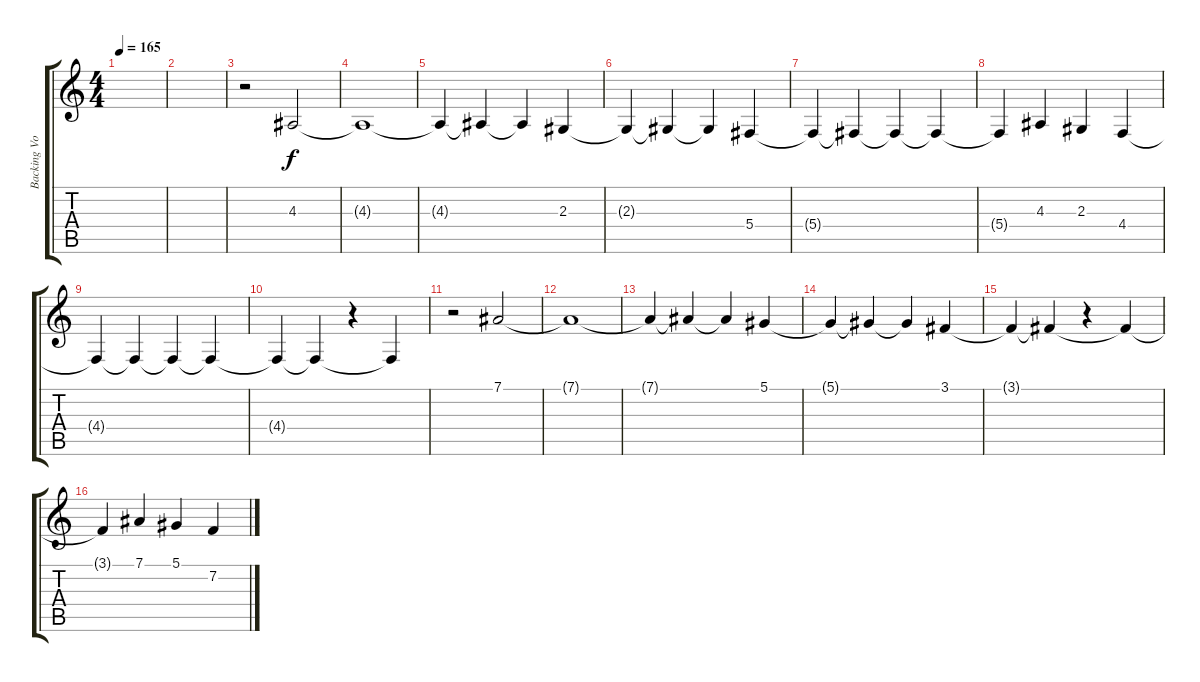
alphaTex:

\track ("Backing Vocals" "Backing Vo") {instrument violin}
\staff {score tabs}
\tuning (Eb4 Bb3 Gb3 Db3 Ab2 Eb2) {hide}
\ts (4 4)
\tempo 165
\clef g2
\ks c
|
|
r.2{volume 12 balance 8} 4.3.2 |
4.3{t}.1 |
4.3{t}.4 4.3{t}.4 4.3{t}.4 2.3.4 |
2.3{t}.4 2.3{t}.4 2.3{t}.4 5.4.4 |
5.4{t}.4 5.4{t}.4 5.4{t}.4 5.4{t}.4 |
5.4{t}.4 4.3.4 2.3.4 4.4.4 |
4.4{t}.4 4.4{t}.4 4.4{t}.4 4.4{t}.4 |
4.4{t}.4 4.4{t}.4 r.4 4.4{t}.4 |
r.2{volume 14} 7.1.2 |
7.1{t}.1 |
7.1{t}.4 7.1{t}.4 7.1{t}.4 5.1.4 |
5.1{t}.4 5.1{t}.4 5.1{t}.4 3.1.4 |
3.1{t}.4 3.1{t}.4 r.4 3.1{t}.4 |
3.1{t}.4 7.1.4 5.1.4 7.2.4
